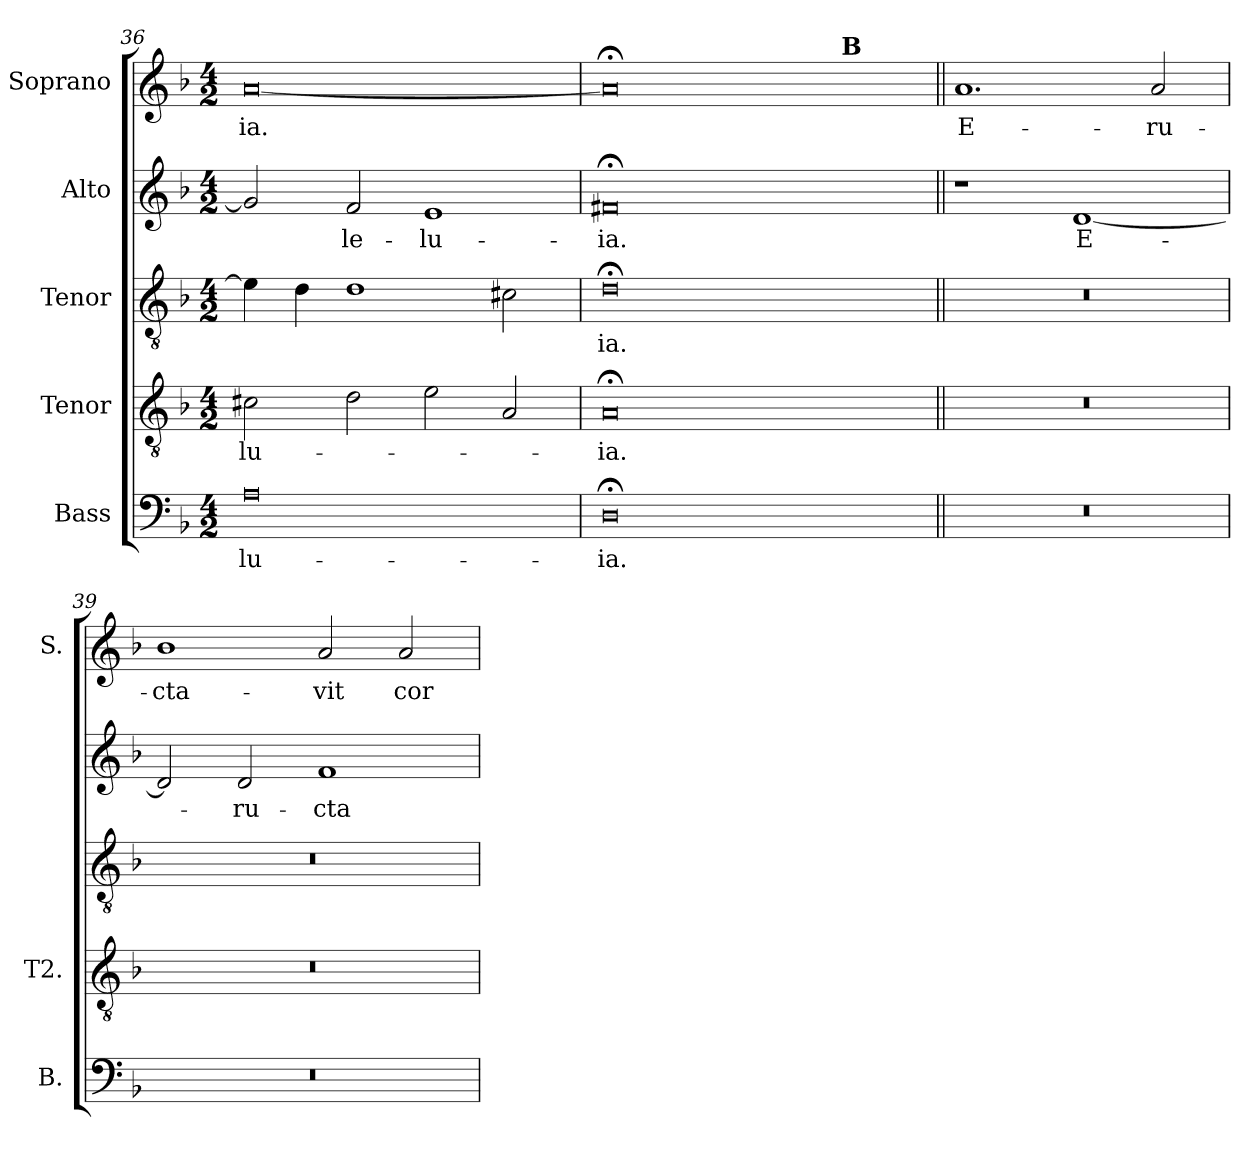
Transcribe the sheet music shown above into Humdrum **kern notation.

**kern	**text	**kern	**text	**kern	**text	**kern	**text	**kern	**text
*part5	*part5	*part4	*part4	*part3	*part3	*part2	*part2	*part1	*part1
*staff5	*staff5	*staff4	*staff4	*staff3	*staff3	*staff2	*staff2	*staff1	*staff1
*I"Bass	*	*I"Tenor	*	*I"Tenor	*	*I"Alto	*	*I"Soprano	*
*I'B.	*	*I'T2.	*	*	*	*	*	*I'S.	*
*clefF4	*	*clefGv2	*	*clefGv2	*	*clefG2	*	*clefG2	*
*	*	*ITrd7c12	*	*ITrd7c12	*	*	*	*	*
*k[b-]	*	*k[b-]	*	*k[b-]	*	*k[b-]	*	*k[b-]	*
*F:	*	*F:	*	*F:	*	*F:	*	*F:	*
*M4/2	*	*M4/2	*	*M4/2	*	*M4/2	*	*M4/2	*
=36	=36	=36	=36	=36	=36	=36	=36	=36	=36
!	!LO:LY:b:color=#000000	!	!	!	!	!	!	!	!
!	!	!	!LO:LY:b:color=#000000	!	!	!	!	!	!
!	!	!	!	!	!	!	!	!	!LO:LY:b:color=#000000
0Ai	-lu-	2C#Xi\	-lu-	4Ei\]	.	2gi/]	.	[0ai	-ia.
.	.	.	.	4Di\	.	.	.	.	.
!	!	!	!	!	!	!	!LO:LY:b:color=#000000	!	!
.	.	2Di\	.	1Di	.	2fi/	-le-	.	.
!	!	!	!	!	!	!	!LO:LY:b:color=#000000	!	!
.	.	2Ei\	.	.	.	1ei	-lu-	.	.
.	.	2AAi/	.	2C#Xi\	.	.	.	.	.
=37	=37	=37	=37	=37	=37	=37	=37	=37	=37
!	!LO:LY:b:color=#000000	!	!	!	!	!	!	!	!
!	!	!	!LO:LY:b:color=#000000	!	!	!	!	!	!
!	!	!	!	!	!LO:LY:b:color=#000000	!	!	!	!
!	!	!	!	!	!	!	!LO:LY:b:color=#000000	!	!
*	*	*	*	*	*	*	*	*^	*
0D;i	-ia.	0AA;i	-ia.	0D;i	-ia.	0f#X;i	-ia.	0a;i]	1ryy	.
.	.	.	.	.	.	.	.	.	2ryy	.
.	.	.	.	.	.	.	.	.	16ryy	.
.	.	.	.	.	.	.	.	.	32ryy	.
.	.	.	.	.	.	.	.	.	128ryy	.
!	!	!	!	!	!	!	!	!	!LO:TX:a:B:t=B	!
.	.	.	.	.	.	.	.	.	4ryy	.
.	.	.	.	.	.	.	.	.	8ryy	.
.	.	.	.	.	.	.	.	.	64.ryy	.
!!LO:LB:g=z
=38||	=38||	=38||	=38||	=38||	=38||	=38||	=38||	=38||	=38||	=38||
!LO:N:vis=1	!	!LO:N:vis=1	!	!LO:N:vis=1	!	!	!	!	!	!
*	*	*	*	*	*	*	*	*v	*v	*
*	*	*	*	*	*	*	*	*^	*
!	!	!	!	!	!	!	!	!	!	!LO:LY:b:color=#000000
*	*	*	*	*	*	*	*	*v	*v	*
0r	.	0r	.	0r	.	1r	.	1.ai	E-
!	!	!	!	!	!	!	!LO:LY:b:color=#000000	!	!
.	.	.	.	.	.	[1di	E-	.	.
!	!	!	!	!	!	!	!	!	!LO:LY:b:color=#000000
.	.	.	.	.	.	.	.	2ai/	-ru-
=39	=39	=39	=39	=39	=39	=39	=39	=39	=39
!LO:N:vis=1	!	!LO:N:vis=1	!	!LO:N:vis=1	!	!	!	!	!
!	!	!	!	!	!	!	!	!	!LO:LY:b:color=#000000
0r	.	0r	.	0r	.	2di/]	.	1b-i	-cta-
!	!	!	!	!	!	!	!LO:LY:b:color=#000000	!	!
.	.	.	.	.	.	2di/	-ru-	.	.
!	!	!	!	!	!	!	!LO:LY:b:color=#000000	!	!
!	!	!	!	!	!	!	!	!	!LO:LY:b:color=#000000
.	.	.	.	.	.	1fi	-cta-	2ai/	-vit
!	!	!	!	!	!	!	!	!	!LO:LY:b:color=#000000
.	.	.	.	.	.	.	.	2ai/	cor
=	=	=	=	=	=	=	=	=	=
*-	*-	*-	*-	*-	*-	*-	*-	*-	*-
